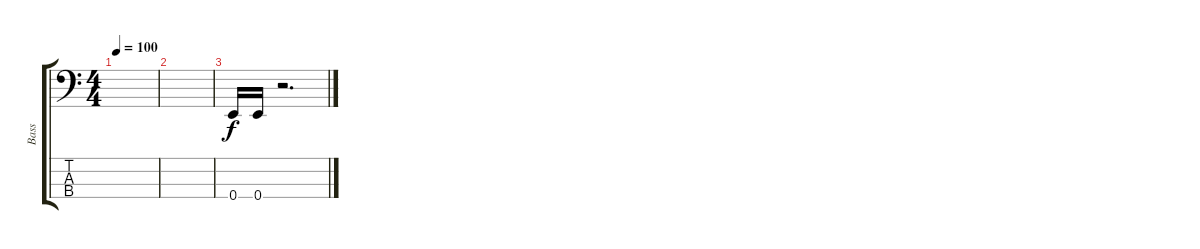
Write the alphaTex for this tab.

\track ("Bass" "Bass") {instrument electricbassfinger}
\staff {score tabs}
\tuning (G2 D2 A1 E1) {hide}
\ts (4 4)
\tempo 100
\clef f4
\ks c
|
|
0.4.16 0.4.16 r.2{d}
